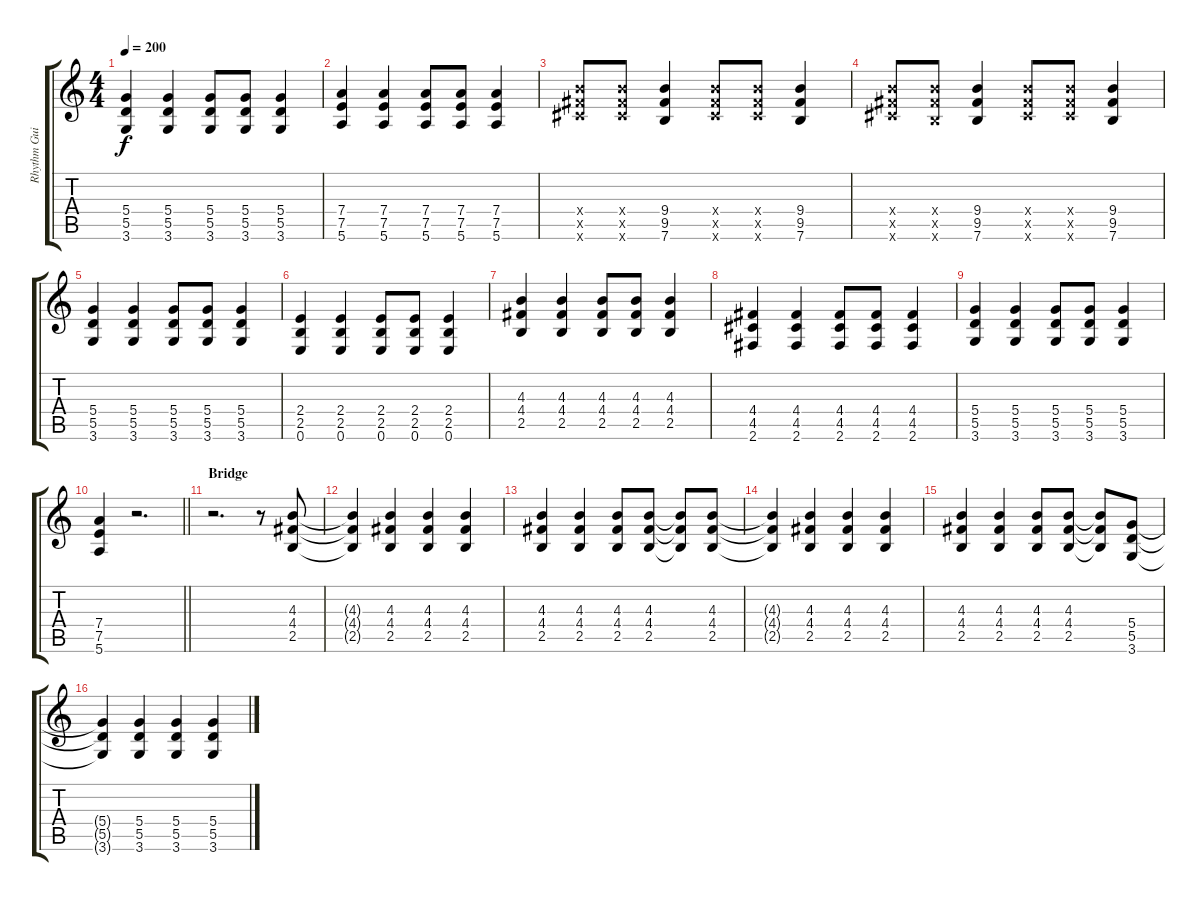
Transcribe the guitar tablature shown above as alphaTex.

\track ("Rhythm Guitar 2" "Rhythm Gui") {instrument acousticguitarsteel}
\staff {score tabs}
\tuning (E4 B3 G3 D3 A2 E2) {hide}
\ts (4 4)
\tempo 200
\clef g2
\ks c
(5.4 5.5 3.6).4{dy f} (5.4 5.5 3.6).4 (5.4 5.5 3.6).8 (5.4 5.5 3.6).8 (5.4 5.5 3.6).4 |
(7.4 7.5 5.6).4 (7.4 7.5 5.6).4 (7.4 7.5 5.6).8 (7.4 7.5 5.6).8 (7.4 7.5 5.6).4 |
(9.4{x} 9.5{x} 9.6{x}).8 (9.4{x} 9.5{x} 9.6{x}).8 (9.4 9.5 7.6).4 (9.4{x} 9.5{x} 9.6{x}).8 (9.4{x} 9.5{x} 9.6{x}).8 (9.4 9.5 7.6).4 |
(9.4{x} 9.5{x} 9.6{x}).8 (9.4{x} 9.5{x} 7.6{x}).8 (9.4 9.5 7.6).4 (9.4{x} 9.5{x} 9.6{x}).8 (9.4{x} 9.5{x} 9.6{x}).8 (9.4 9.5 7.6).4 |
(5.4 5.5 3.6).4 (5.4 5.5 3.6).4 (5.4 5.5 3.6).8 (5.4 5.5 3.6).8 (5.4 5.5 3.6).4 |
(2.4 2.5 0.6).4 (2.4 2.5 0.6).4 (2.4 2.5 0.6).8 (2.4 2.5 0.6).8 (2.4 2.5 0.6).4 |
(4.3 4.4 2.5).4 (4.3 4.4 2.5).4 (4.3 4.4 2.5).8 (4.3 4.4 2.5).8 (4.3 4.4 2.5).4 |
(4.4 4.5 2.6).4 (4.4 4.5 2.6).4 (4.4 4.5 2.6).8 (4.4 4.5 2.6).8 (4.4 4.5 2.6).4 |
(5.4 5.5 3.6).4 (5.4 5.5 3.6).4 (5.4 5.5 3.6).8 (5.4 5.5 3.6).8 (5.4 5.5 3.6).4 |
\barLineRight lightlight
(7.4 7.5 5.6).4 r.2{d} |
\section ("" "Bridge")
r.2{d} r.8 (4.3 4.4 2.5).8 |
(4.3{t} 4.4{t} 2.5{t}).4 (4.3 4.4 2.5).4 (4.3 4.4 2.5).4 (4.3 4.4 2.5).4 |
(4.3 4.4 2.5).4 (4.3 4.4 2.5).4 (4.3 4.4 2.5).8 (4.3 4.4 2.5).8 (4.3{t} 4.4{t} 2.5{t}).8 (4.3 4.4 2.5).8 |
(4.3{t} 4.4{t} 2.5{t}).4 (4.3 4.4 2.5).4 (4.3 4.4 2.5).4 (4.3 4.4 2.5).4 |
(4.3 4.4 2.5).4 (4.3 4.4 2.5).4 (4.3 4.4 2.5).8 (4.3 4.4 2.5).8 (4.3{t} 4.4{t} 2.5{t}).8 (5.4 5.5 3.6).8 |
(5.4{t} 5.5{t} 3.6{t}).4 (5.4 5.5 3.6).4 (5.4 5.5 3.6).4 (5.4 5.5 3.6).4
